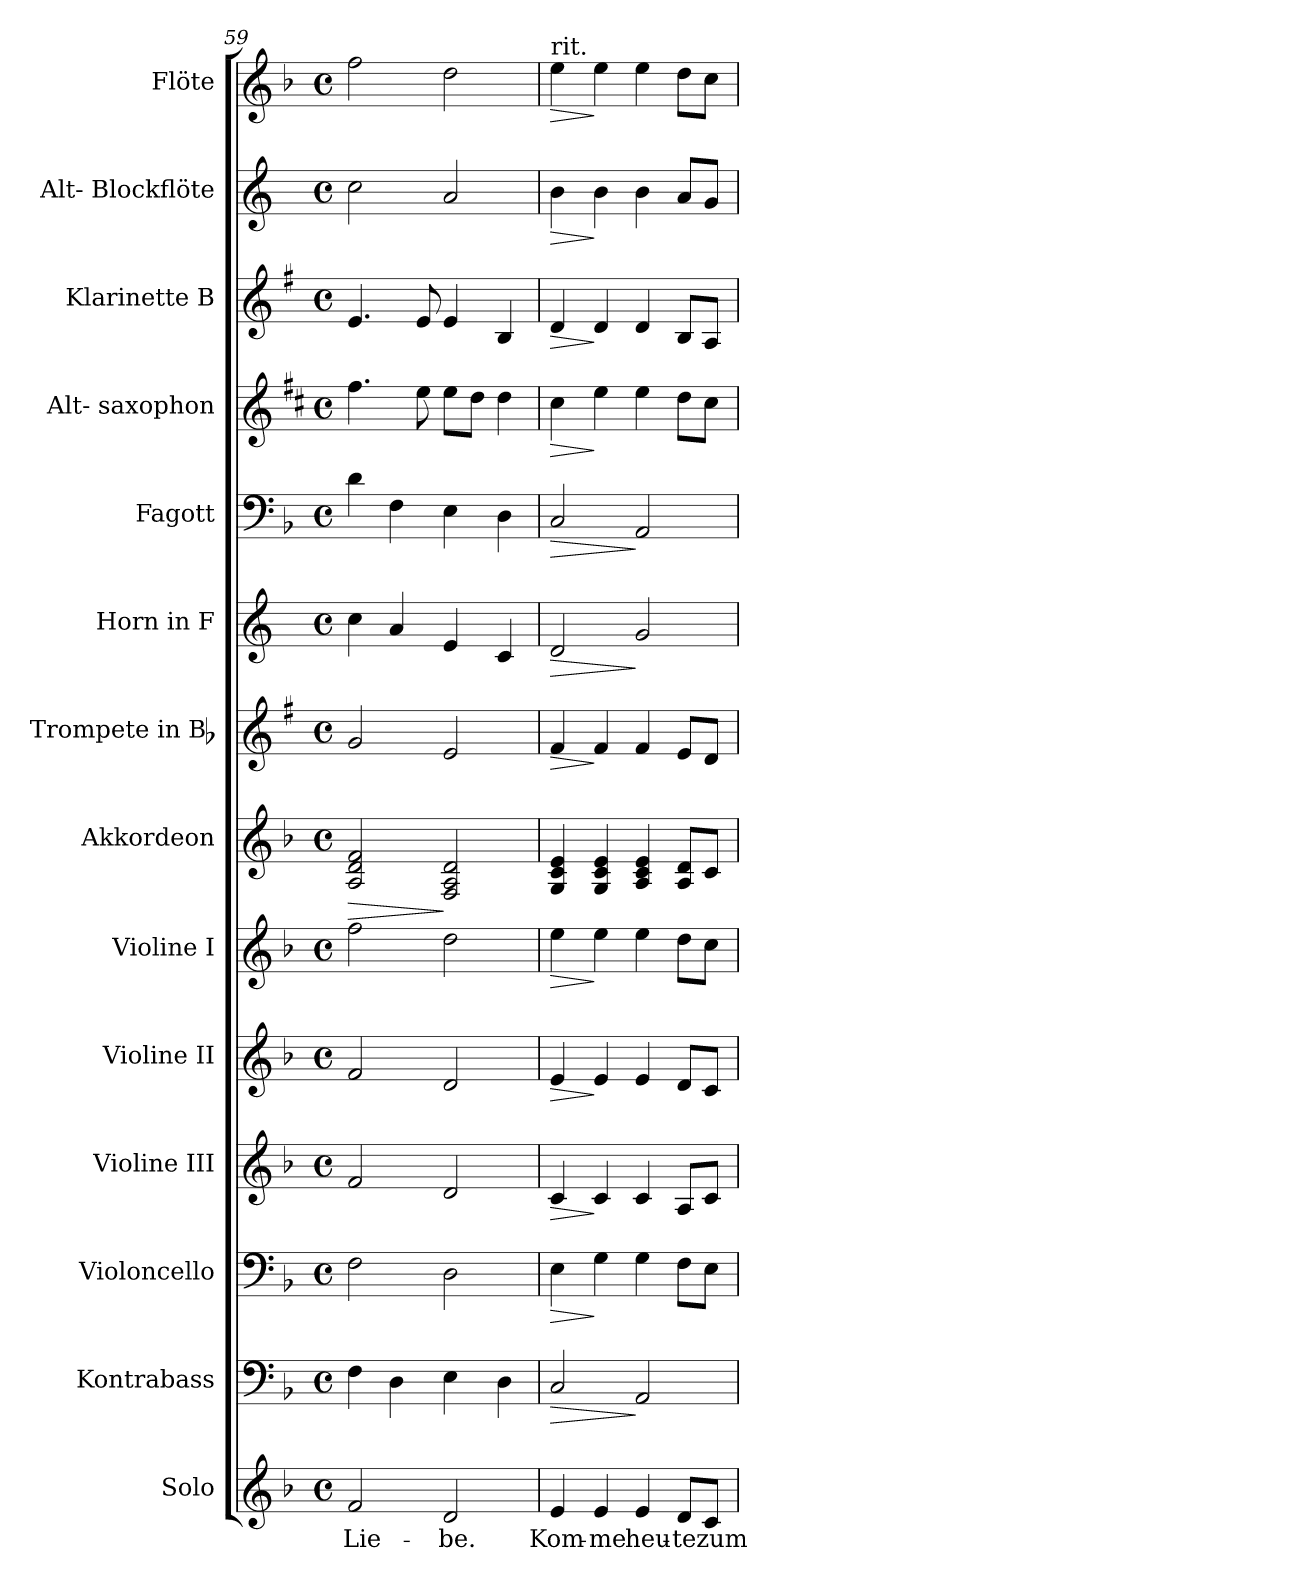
**kern	**text	**kern	**dynam	**kern	**dynam	**kern	**dynam	**kern	**dynam	**kern	**dynam	**kern	**dynam	**kern	**dynam	**kern	**dynam	**kern	**dynam	**kern	**dynam	**kern	**dynam	**kern	**dynam	**kern	**dynam
*part14	*part14	*part13	*part13	*part12	*part12	*part11	*part11	*part10	*part10	*part9	*part9	*part8	*part8	*part7	*part7	*part6	*part6	*part5	*part5	*part4	*part4	*part3	*part3	*part2	*part2	*part1	*part1
*staff14	*staff14	*staff13	*staff13	*staff12	*staff12	*staff11	*staff11	*staff10	*staff10	*staff9	*staff9	*staff8	*staff8	*staff7	*staff7	*staff6	*staff6	*staff5	*staff5	*staff4	*staff4	*staff3	*staff3	*staff2	*staff2	*staff1	*staff1
*I"Solo	*	*I"Kontrabass	*	*I"Violoncello	*	*I"Violine III	*	*I"Violine II	*	*I"Violine I	*	*I"Akkordeon	*	*I"Trompete in Bb	*	*I"Horn in F	*	*I"Fagott	*	*I"Alt- saxophon	*	*I"Klarinette B	*	*I"Alt- Blockflöte	*	*I"Flöte	*
*I'Solo	*	*I'Kb.	*	*I'Vc.	*	*I'Vln. III	*	*I'Vln. II	*	*I'Vln. I	*	*I'Akk.	*	*I'Tpt.	*	*I'Hn.	*	*I'Fgt.	*	*I'ASax.	*	*I'Kl.	*	*I'ABfl.	*	*I'Fl.	*
*clefG2	*	*clefF4	*	*clefF4	*	*clefG2	*	*clefG2	*	*clefG2	*	*clefG2	*	*clefG2	*	*clefG2	*	*clefF4	*	*clefG2	*	*clefG2	*	*clefG2	*	*clefG2	*
*	*	*ITrd7c12	*	*	*	*	*	*	*	*	*	*	*	*ITrd1c2	*	*ITrd4c7	*	*	*	*ITrd5c9	*	*ITrd1c2	*	*ITrd-3c-5	*	*	*
*k[b-]	*	*k[b-]	*	*k[b-]	*	*k[b-]	*	*k[b-]	*	*k[b-]	*	*k[b-]	*	*k[b-]	*	*k[b-]	*	*k[b-]	*	*k[b-]	*	*k[b-]	*	*k[b-]	*	*k[b-]	*
*d:	*	*d:	*	*d:	*	*d:	*	*d:	*	*d:	*	*d:	*	*d:	*	*d:	*	*d:	*	*d:	*	*d:	*	*d:	*	*d:	*
*M4/4	*	*M4/4	*	*M4/4	*	*M4/4	*	*M4/4	*	*M4/4	*	*M4/4	*	*M4/4	*	*M4/4	*	*M4/4	*	*M4/4	*	*M4/4	*	*M4/4	*	*M4/4	*
*met(c)	*	*met(c)	*	*met(c)	*	*met(c)	*	*met(c)	*	*met(c)	*	*met(c)	*	*met(c)	*	*met(c)	*	*met(c)	*	*met(c)	*	*met(c)	*	*met(c)	*	*met(c)	*
=59	=59	=59	=59	=59	=59	=59	=59	=59	=59	=59	=59	=59	=59	=59	=59	=59	=59	=59	=59	=59	=59	=59	=59	=59	=59	=59	=59
!	!LO:LY:b:color=#000000	!	!	!	!	!	!	!	!	!	!	!	!LO:HP:b	!	!	!	!	!	!	!	!	!	!	!	!	!	!
2fi/	Lie-	4FFi\	.	2Fi\	.	2fi/	.	2fi/	.	2ffi\	.	2Ai/ 2di 2fi	>	2fi/	.	4fi\	.	4di\	.	4.ai\	.	4.di/	.	2ffi\	.	2ffi\	.
.	.	4DDi\	.	.	.	.	.	.	.	.	.	.	.	.	.	4di/	.	4Fi\	.	.	.	.	.	.	.	.	.
.	.	.	.	.	.	.	.	.	.	.	.	.	.	.	.	.	.	.	.	8gi\	.	8di/	.	.	.	.	.
!	!LO:LY:b:color=#000000	!	!	!	!	!	!	!	!	!	!	!	!	!	!	!	!	!	!	!	!	!	!	!	!	!	!
2di/	-be.	4EEi\	.	2Di\	.	2di/	.	2di/	.	2ddi\	.	2Fi/ 2Ai 2di	]	2di/	.	4Ai/	.	4Ei\	.	8gi\L	.	4di/	.	2ddi/	.	2ddi\	.
.	.	.	.	.	.	.	.	.	.	.	.	.	.	.	.	.	.	.	.	8fi\J	.	.	.	.	.	.	.
.	.	4DDi\	.	.	.	.	.	.	.	.	.	.	.	.	.	4Fi/	.	4Di\	.	4fi\	.	4Ai/	.	.	.	.	.
=60	=60	=60	=60	=60	=60	=60	=60	=60	=60	=60	=60	=60	=60	=60	=60	=60	=60	=60	=60	=60	=60	=60	=60	=60	=60	=60	=60
!	!	!	!	!	!	!	!	!	!	!	!	!	!	!	!	!	!	!	!	!	!	!	!	!	!	!LO:TX:t=rit.	!
!	!LO:LY:b:color=#000000	!	!LO:HP:b	!	!LO:HP:b	!	!LO:HP:b	!	!LO:HP:b	!	!LO:HP:b	!	!	!	!LO:HP:b	!	!LO:HP:b	!	!LO:HP:b	!	!LO:HP:b	!	!LO:HP:b	!	!LO:HP:b	!	!LO:HP:b
4ei/	Kom-	2CCi/	>	4Ei\	>	4ci/	>	4ei/	>	4eei\	>	4Gi/ 4ci 4ei	.	4ei/	>	2Gi/	>	2Ci/	>	4ei\	>	4ci/	>	4eei\	>	4eei\	>
!	!LO:LY:b:color=#000000	!	!	!	!	!	!	!	!	!	!	!	!	!	!	!	!	!	!	!	!	!	!	!	!	!	!
4ei/	-me	.	.	4Gi\	]	4ci/	]	4ei/	]	4eei\	]	4Gi/ 4ci 4ei	.	4ei/	]	.	.	.	.	4gi\	]	4ci/	]	4eei\	]	4eei\	]
!	!LO:LY:b:color=#000000	!	!	!	!	!	!	!	!	!	!	!	!	!	!	!	!	!	!	!	!	!	!	!	!	!	!
4ei/	heu-	2AAAi/	]	4Gi\	.	4ci/	.	4ei/	.	4eei\	.	4Ai/ 4ci 4ei	.	4ei/	.	2ci/	]	2AAi/	]	4gi\	.	4ci/	.	4eei\	.	4eei\	.
!	!LO:LY:b:color=#000000	!	!	!	!	!	!	!	!	!	!	!	!	!	!	!	!	!	!	!	!	!	!	!	!	!	!
8di/L	-te	.	.	8Fi\L	.	8Ai/L	.	8di/L	.	8ddi\L	.	8Ai/ 8diL	.	8di/L	.	.	.	.	.	8fi\L	.	8Ai/L	.	8ddi/L	.	8ddi\L	.
!	!LO:LY:b:color=#000000	!	!	!	!	!	!	!	!	!	!	!	!	!	!	!	!	!	!	!	!	!	!	!	!	!	!
8ci/J	zum	.	.	8Ei\J	.	8ci/J	.	8ci/J	.	8cci\J	.	8ci/J	.	8ci/J	.	.	.	.	.	8ei\J	.	8Gi/J	.	8cci/J	.	8cci\J	.
=	=	=	=	=	=	=	=	=	=	=	=	=	=	=	=	=	=	=	=	=	=	=	=	=	=	=	=
*-	*-	*-	*-	*-	*-	*-	*-	*-	*-	*-	*-	*-	*-	*-	*-	*-	*-	*-	*-	*-	*-	*-	*-	*-	*-	*-	*-
